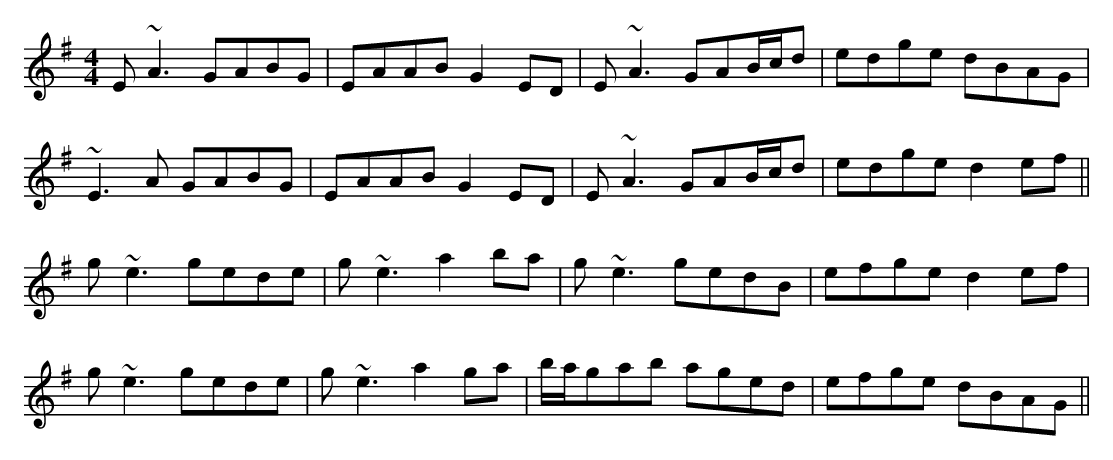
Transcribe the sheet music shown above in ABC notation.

X:1
M:4/4
K:Ador
E ~A3 GABG|EAAB G2 ED|E ~A3 GAB/c/d|edge dBAG|
~E3 A GABG|EAAB G2 ED|E ~A3 GAB/c/d|edge d2ef||
g ~e3 gede|g ~e3 a2 ba|g ~e3 gedB|efge d2 ef|
g ~e3 gede|g ~e3 a2 ga|b/a/gab aged|efge dBAG||
